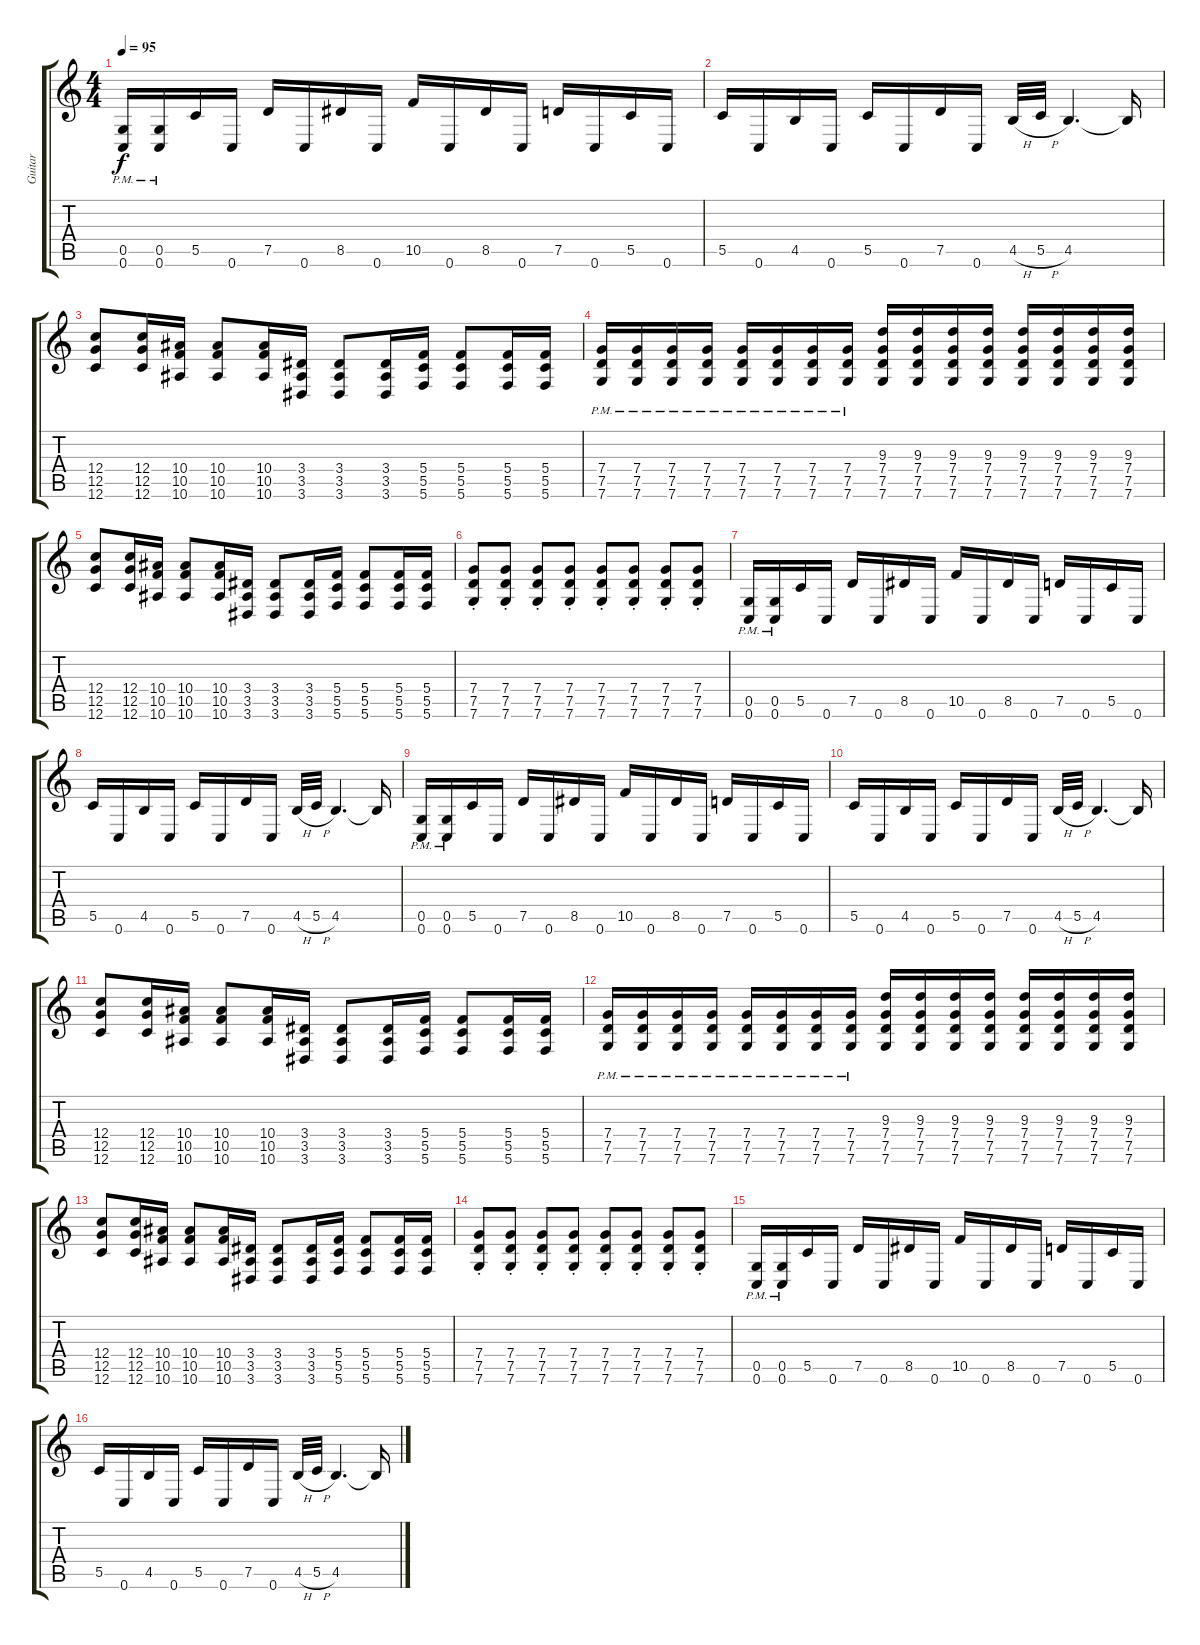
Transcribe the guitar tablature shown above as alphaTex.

\track ("Guitar" "Guitar") {instrument distortionguitar}
\staff {score tabs}
\tuning (D4 A3 F3 C3 G2 C2) {hide}
\ts (4 4)
\tempo 95
\clef g2
\ks c
(0.5{pm} 0.6{pm}).16{dy f} (0.5{pm} 0.6{pm}).16 5.5.16 0.6.16 7.5.16 0.6.16 8.5.16 0.6.16 10.5.16 0.6.16 8.5.16 0.6.16 7.5.16 0.6.16 5.5.16 0.6.16 |
5.5.16 0.6.16 4.5.16 0.6.16 5.5.16 0.6.16 7.5.16 0.6.16 4.5{h}.32 5.5{h}.32 4.5.4{d} 4.5{t}.16 |
(12.4 12.5 12.6).8 (12.4 12.5 12.6).16 (10.4 10.5 10.6).16 (10.4 10.5 10.6).8 (10.4 10.5 10.6).16 (3.4 3.5 3.6).16 (3.4 3.5 3.6).8 (3.4 3.5 3.6).16 (5.4 5.5 5.6).16 (5.4 5.5 5.6).8 (5.4 5.5 5.6).16 (5.4 5.5 5.6).16 |
(7.4{pm} 7.5{pm} 7.6{pm}).16 (7.4{pm} 7.5{pm} 7.6{pm}).16 (7.4{pm} 7.5{pm} 7.6{pm}).16 (7.4{pm} 7.5{pm} 7.6{pm}).16 (7.4{pm} 7.5{pm} 7.6{pm}).16 (7.4{pm} 7.5{pm} 7.6{pm}).16 (7.4{pm} 7.5{pm} 7.6{pm}).16 (7.4{pm} 7.5{pm} 7.6{pm}).16 (9.3 7.4 7.5 7.6).16 (9.3 7.4 7.5 7.6).16 (9.3 7.4 7.5 7.6).16 (9.3 7.4 7.5 7.6).16 (9.3 7.4 7.5 7.6).16 (9.3 7.4 7.5 7.6).16 (9.3 7.4 7.5 7.6).16 (9.3 7.4 7.5 7.6).16 |
(12.4 12.5 12.6).8 (12.4 12.5 12.6).16 (10.4 10.5 10.6).16 (10.4 10.5 10.6).8 (10.4 10.5 10.6).16 (3.4 3.5 3.6).16 (3.4 3.5 3.6).8 (3.4 3.5 3.6).16 (5.4 5.5 5.6).16 (5.4 5.5 5.6).8 (5.4 5.5 5.6).16 (5.4 5.5 5.6).16 |
(7.4{st} 7.5{st} 7.6{st}).8 (7.4{st} 7.5{st} 7.6{st}).8 (7.4{st} 7.5{st} 7.6{st}).8 (7.4{st} 7.5{st} 7.6{st}).8 (7.4{st} 7.5{st} 7.6{st}).8 (7.4{st} 7.5{st} 7.6{st}).8 (7.4{st} 7.5{st} 7.6{st}).8 (7.4{st} 7.5{st} 7.6{st}).8 |
(0.5{pm} 0.6{pm}).16 (0.5{pm} 0.6{pm}).16 5.5.16 0.6.16 7.5.16 0.6.16 8.5.16 0.6.16 10.5.16 0.6.16 8.5.16 0.6.16 7.5.16 0.6.16 5.5.16 0.6.16 |
5.5.16 0.6.16 4.5.16 0.6.16 5.5.16 0.6.16 7.5.16 0.6.16 4.5{h}.32 5.5{h}.32 4.5.4{d} 4.5{t}.16 |
(0.5{pm} 0.6{pm}).16 (0.5{pm} 0.6{pm}).16 5.5.16 0.6.16 7.5.16 0.6.16 8.5.16 0.6.16 10.5.16 0.6.16 8.5.16 0.6.16 7.5.16 0.6.16 5.5.16 0.6.16 |
5.5.16 0.6.16 4.5.16 0.6.16 5.5.16 0.6.16 7.5.16 0.6.16 4.5{h}.32 5.5{h}.32 4.5.4{d} 4.5{t}.16 |
(12.4 12.5 12.6).8 (12.4 12.5 12.6).16 (10.4 10.5 10.6).16 (10.4 10.5 10.6).8 (10.4 10.5 10.6).16 (3.4 3.5 3.6).16 (3.4 3.5 3.6).8 (3.4 3.5 3.6).16 (5.4 5.5 5.6).16 (5.4 5.5 5.6).8 (5.4 5.5 5.6).16 (5.4 5.5 5.6).16 |
(7.4{pm} 7.5{pm} 7.6{pm}).16 (7.4{pm} 7.5{pm} 7.6{pm}).16 (7.4{pm} 7.5{pm} 7.6{pm}).16 (7.4{pm} 7.5{pm} 7.6{pm}).16 (7.4{pm} 7.5{pm} 7.6{pm}).16 (7.4{pm} 7.5{pm} 7.6{pm}).16 (7.4{pm} 7.5{pm} 7.6{pm}).16 (7.4{pm} 7.5{pm} 7.6{pm}).16 (9.3 7.4 7.5 7.6).16 (9.3 7.4 7.5 7.6).16 (9.3 7.4 7.5 7.6).16 (9.3 7.4 7.5 7.6).16 (9.3 7.4 7.5 7.6).16 (9.3 7.4 7.5 7.6).16 (9.3 7.4 7.5 7.6).16 (9.3 7.4 7.5 7.6).16 |
(12.4 12.5 12.6).8 (12.4 12.5 12.6).16 (10.4 10.5 10.6).16 (10.4 10.5 10.6).8 (10.4 10.5 10.6).16 (3.4 3.5 3.6).16 (3.4 3.5 3.6).8 (3.4 3.5 3.6).16 (5.4 5.5 5.6).16 (5.4 5.5 5.6).8 (5.4 5.5 5.6).16 (5.4 5.5 5.6).16 |
(7.4{st} 7.5{st} 7.6{st}).8 (7.4{st} 7.5{st} 7.6{st}).8 (7.4{st} 7.5{st} 7.6{st}).8 (7.4{st} 7.5{st} 7.6{st}).8 (7.4{st} 7.5{st} 7.6{st}).8 (7.4{st} 7.5{st} 7.6{st}).8 (7.4{st} 7.5{st} 7.6{st}).8 (7.4{st} 7.5{st} 7.6{st}).8 |
(0.5{pm} 0.6{pm}).16 (0.5{pm} 0.6{pm}).16 5.5.16 0.6.16 7.5.16 0.6.16 8.5.16 0.6.16 10.5.16 0.6.16 8.5.16 0.6.16 7.5.16 0.6.16 5.5.16 0.6.16 |
5.5.16 0.6.16 4.5.16 0.6.16 5.5.16 0.6.16 7.5.16 0.6.16 4.5{h}.32 5.5{h}.32 4.5.4{d} 4.5{t}.16
